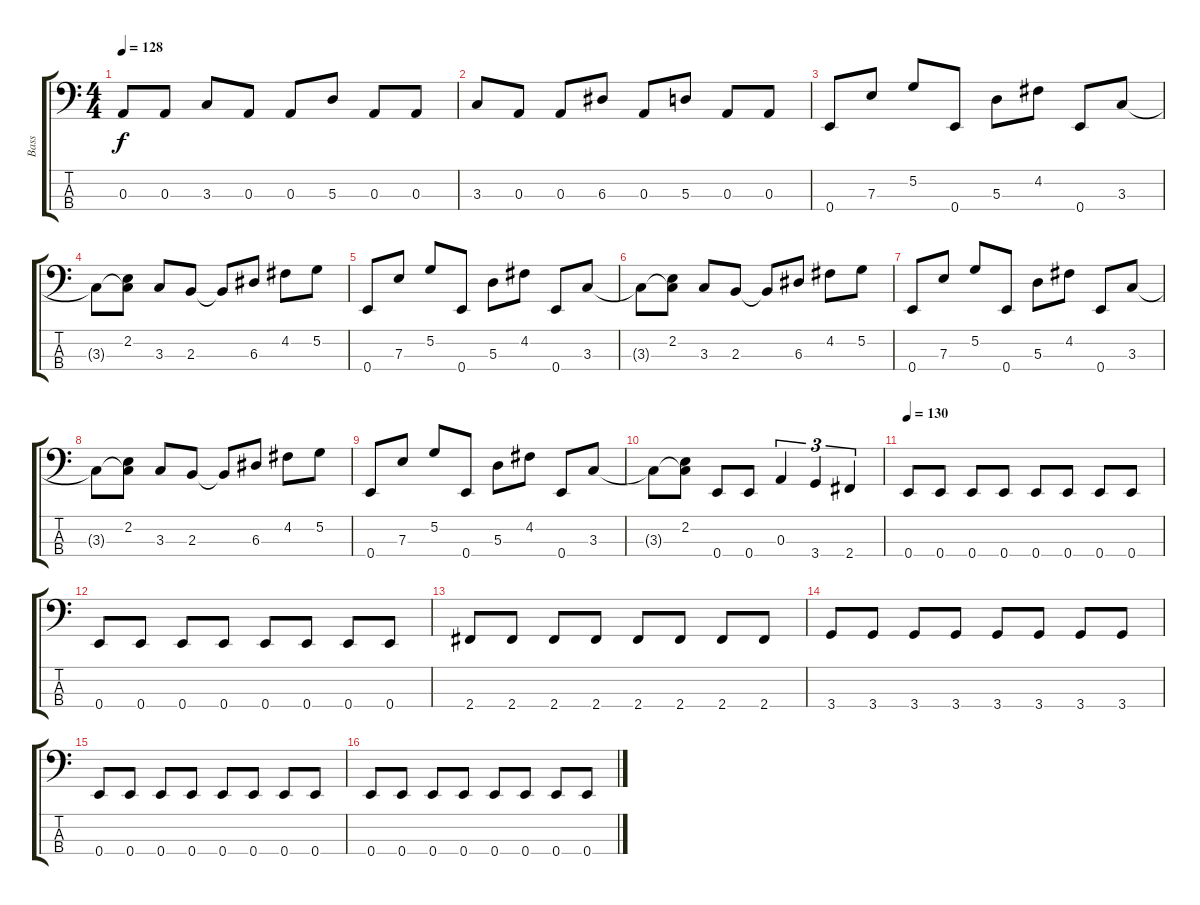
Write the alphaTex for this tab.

\track ("Bass" "Bass") {instrument electricbasspick}
\staff {score tabs}
\tuning (G2 D2 A1 E1) {hide}
\ts (4 4)
\tempo 128
\clef f4
\ks c
0.3.8{dy f} 0.3.8 3.3.8 0.3.8 0.3.8 5.3.8 0.3.8 0.3.8 |
3.3.8 0.3.8 0.3.8 6.3.8 0.3.8 5.3.8 0.3.8 0.3.8 |
0.4.8 7.3.8 5.2.8 0.4.8 5.3.8 4.2.8 0.4.8 3.3.8 |
3.3{t}.8 (2.2 3.3{t}).8 3.3.8 2.3.8 2.3{t}.8 6.3.8 4.2.8 5.2.8 |
0.4.8 7.3.8 5.2.8 0.4.8 5.3.8 4.2.8 0.4.8 3.3.8 |
3.3{t}.8 (2.2 3.3{t}).8 3.3.8 2.3.8 2.3{t}.8 6.3.8 4.2.8 5.2.8 |
0.4.8 7.3.8 5.2.8 0.4.8 5.3.8 4.2.8 0.4.8 3.3.8 |
3.3{t}.8 (2.2 3.3{t}).8 3.3.8 2.3.8 2.3{t}.8 6.3.8 4.2.8 5.2.8 |
0.4.8 7.3.8 5.2.8 0.4.8 5.3.8 4.2.8 0.4.8 3.3.8 |
3.3{t}.8 (2.2 3.3{t}).8 0.4.8 0.4.8 0.3.4{tu (3 2)} 3.4.4{tu (3 2)} 2.4.4{tu (3 2)} |
\tempo 130
0.4.8 0.4.8 0.4.8 0.4.8 0.4.8 0.4.8 0.4.8 0.4.8 |
0.4.8 0.4.8 0.4.8 0.4.8 0.4.8 0.4.8 0.4.8 0.4.8 |
2.4.8 2.4.8 2.4.8 2.4.8 2.4.8 2.4.8 2.4.8 2.4.8 |
3.4.8 3.4.8 3.4.8 3.4.8 3.4.8 3.4.8 3.4.8 3.4.8 |
0.4.8 0.4.8 0.4.8 0.4.8 0.4.8 0.4.8 0.4.8 0.4.8 |
0.4.8 0.4.8 0.4.8 0.4.8 0.4.8 0.4.8 0.4.8 0.4.8
